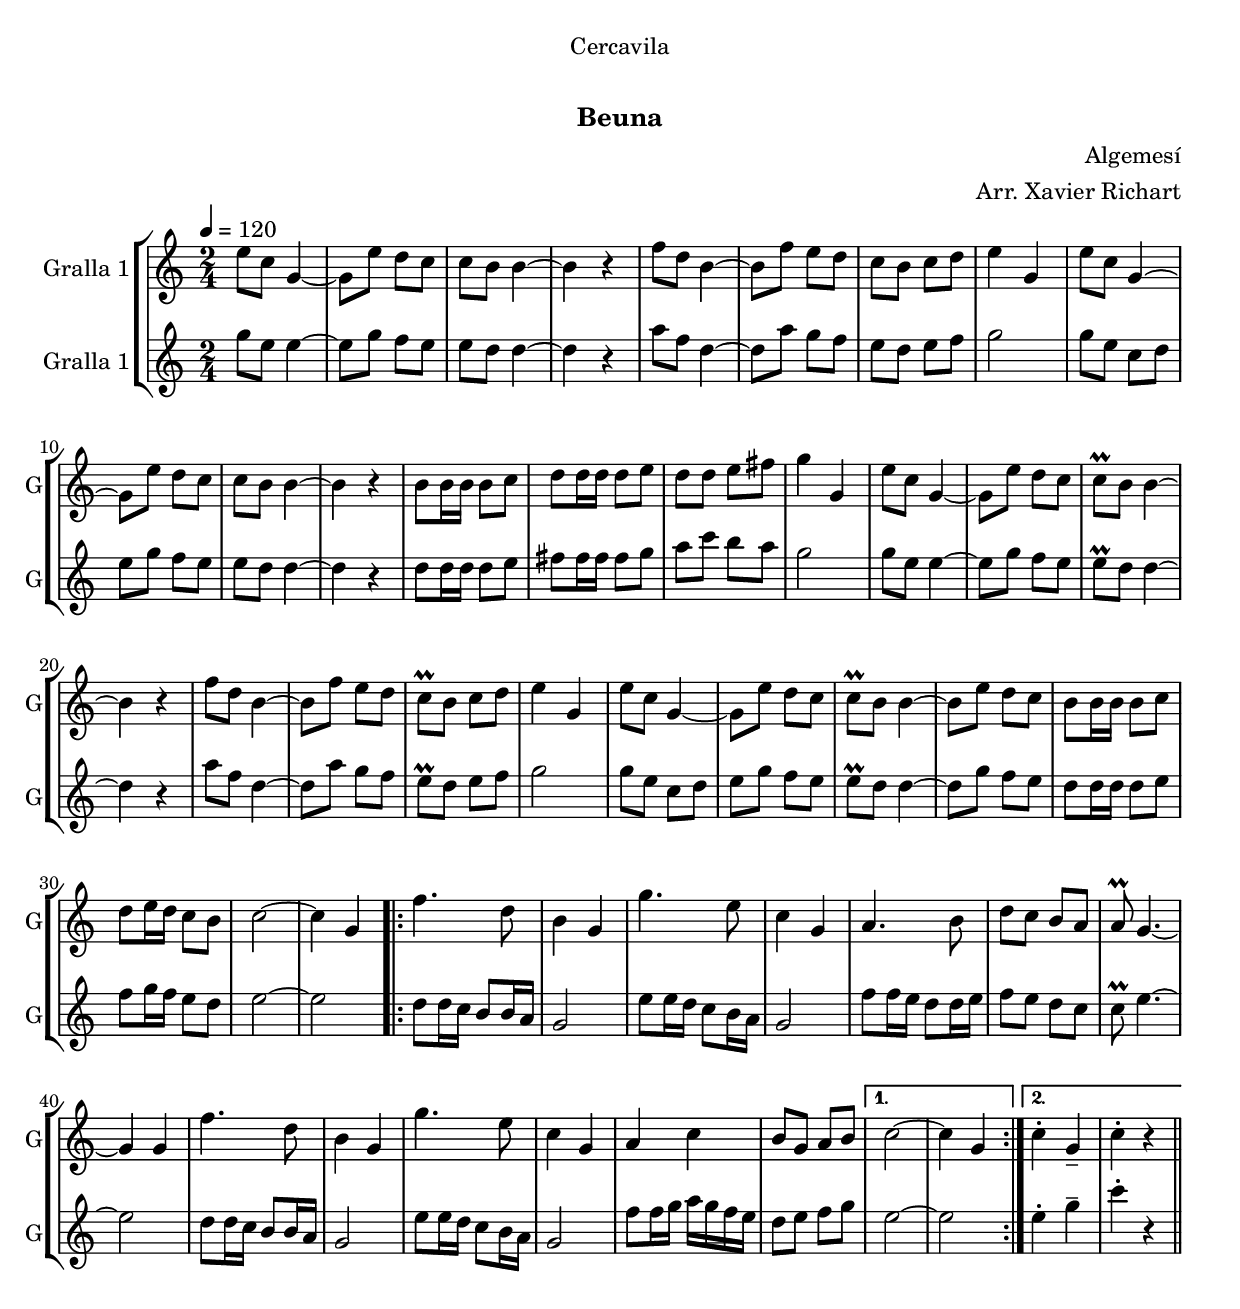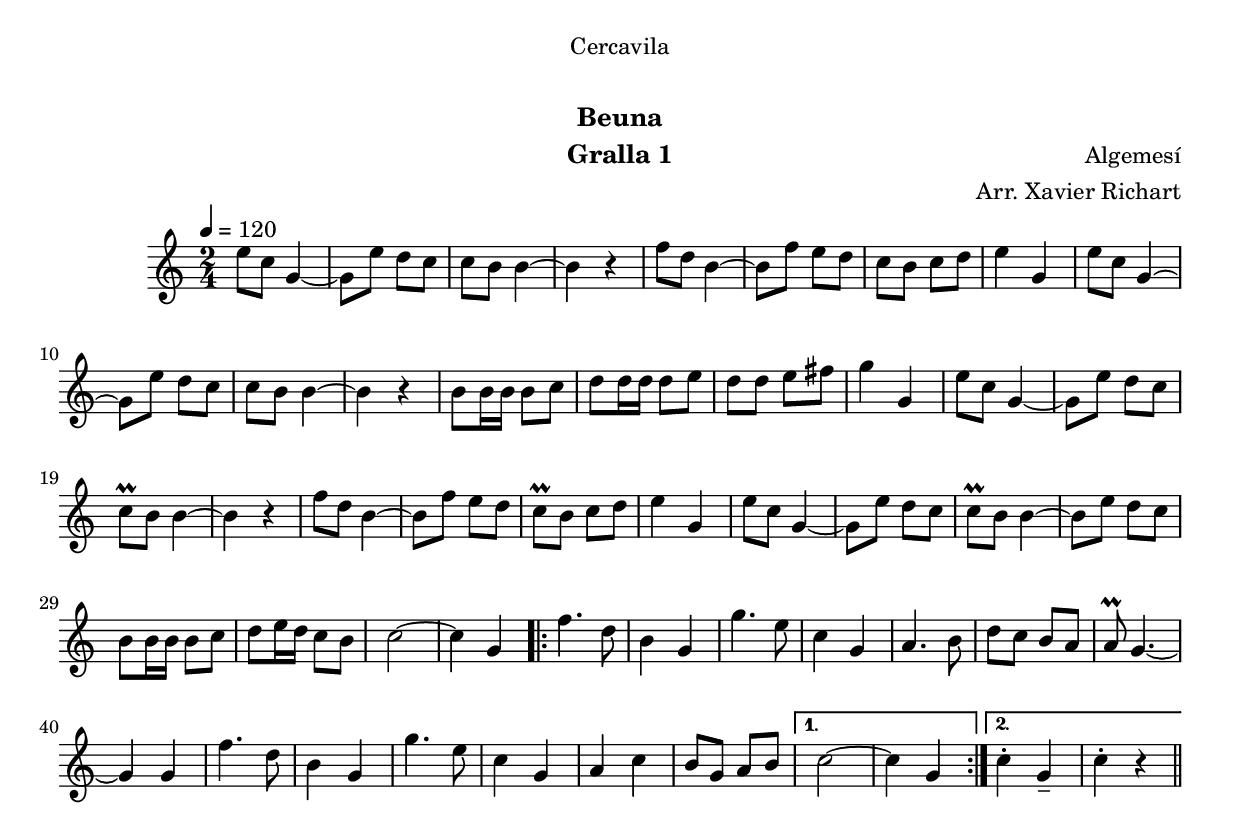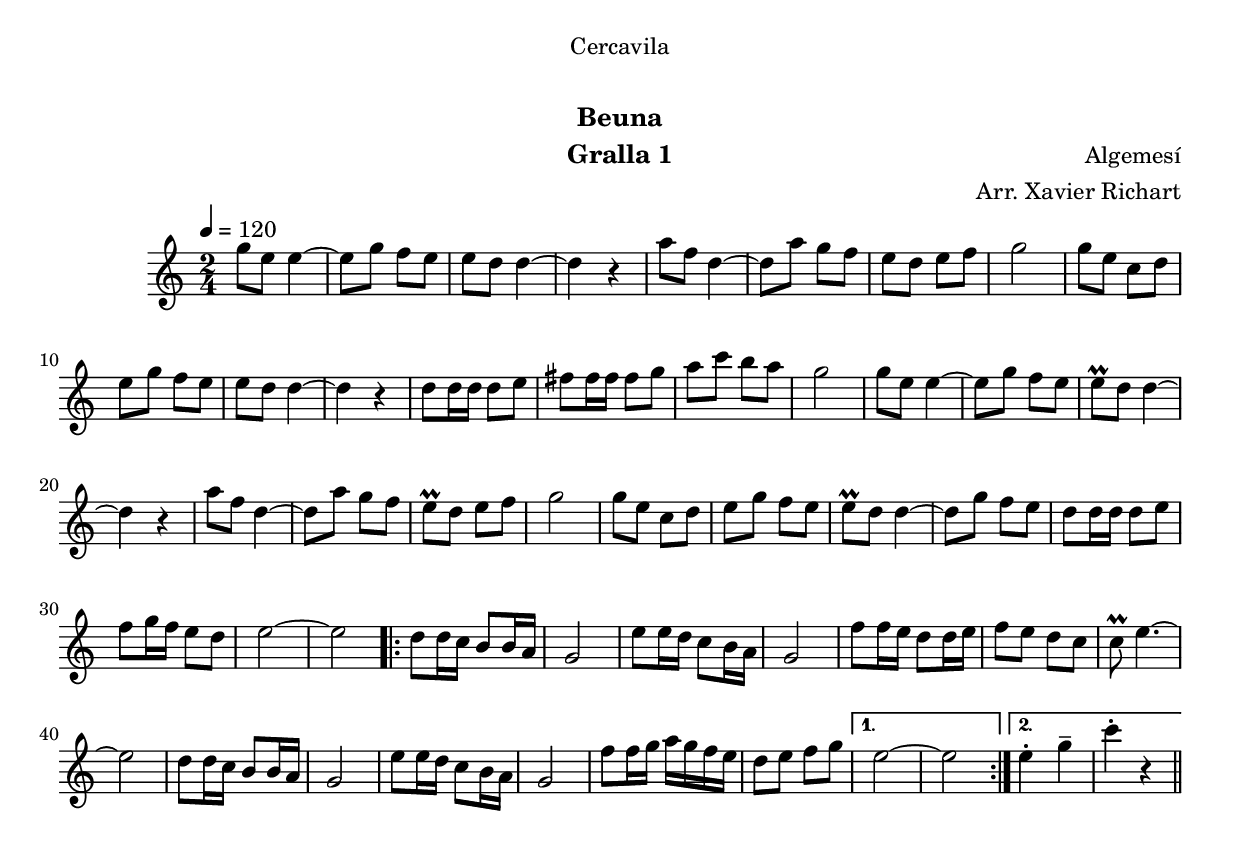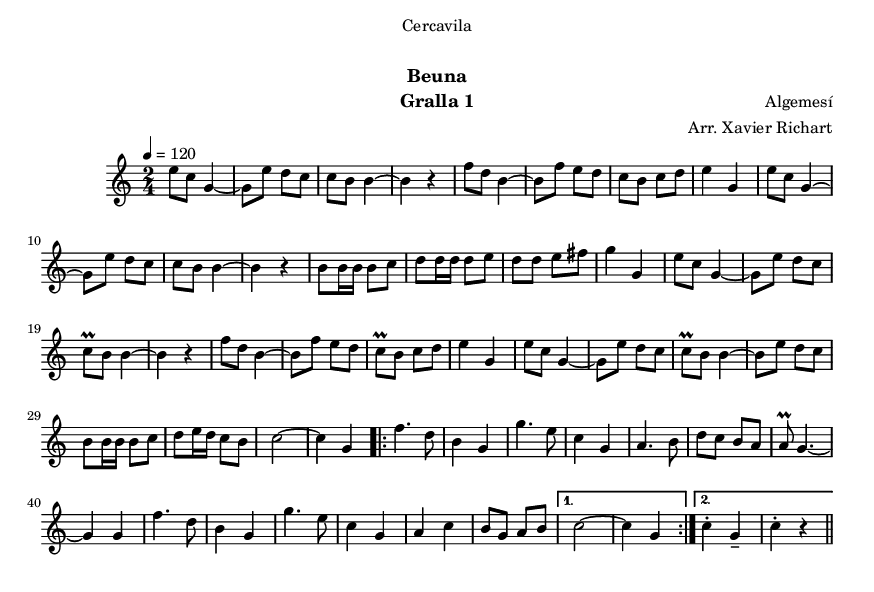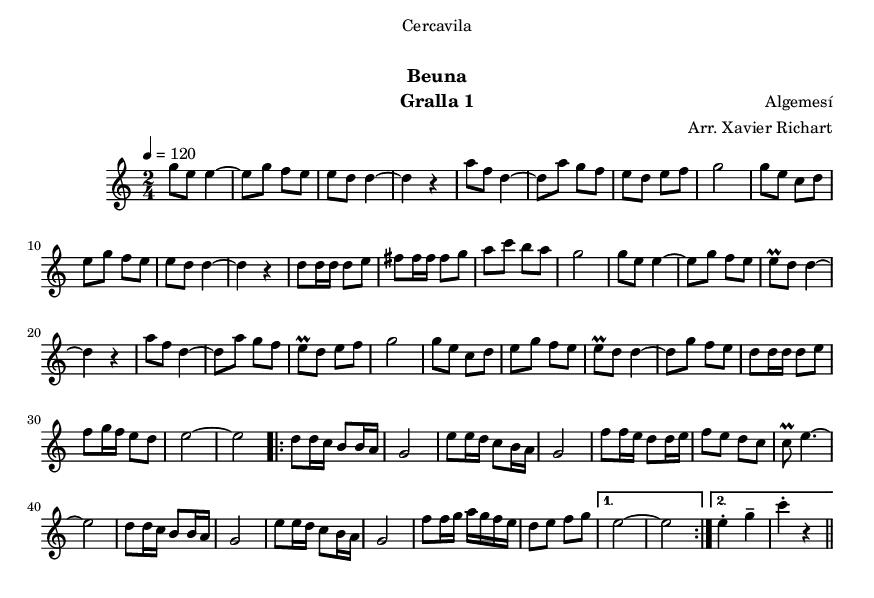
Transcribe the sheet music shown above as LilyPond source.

\version "2.16.0"

\header {
  dedication="Cercavila"
  title="  "
  subtitle="Beuna"
  subsubtitle=""
  poet=""
  meter=""
  piece=""
  composer="Algemesí"
  arranger="Arr. Xavier Richart"
  opus=""
  instrument=""
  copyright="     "
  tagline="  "
}

liniaroAa =
\relative e''
{
  \tempo 4=120
  \clef treble
  \key c \major
  \time 2/4
  e8 c g4 ~  |
  g8 e' d c  |
  c8 b b4 ~  |
  b4 r  |
  %05
  f'8 d b4 ~  |
  b8 f' e d  |
  c8 b c d  |
  e4 g,  |
  e'8 c g4 ~  |
  %10
  g8 e' d c  |
  c8 b b4 ~  |
  b4 r  |
  b8 b16 b b8 c  |
  d8 d16 d d8 e  |
  %15
  d8 d e fis  |
  g4 g,  |
  e'8 c g4 ~  |
  g8 e' d c  |
  c8\prall b b4 ~  |
  %20
  b4 r  |
  f'8 d b4 ~  |
  b8 f' e d  |
  c8\prall b c d  |
  e4 g,  |
  %25
  e'8 c g4 ~  |
  g8 e' d c  |
  c8\prall b b4 ~  |
  b8 e d c  |
  b8 b16 b b8 c  |
  %30
  d8 e16 d c8 b  |
  c2 ~  |
  c4 g  |
  \repeat volta 2 { f'4. d8  |
  b4 g  |
  %35
  g'4. e8  |
  c4 g  |
  a4. b8  |
  d8 c b a  |
  a8\prall g4. ~  |
  %40
  g4 g  |
  f'4. d8  |
  b4 g  |
  g'4. e8  |
  c4 g  |
  %45
  a4 c  |
  b8 g a b }
  \alternative { { c2 ~  |
  c4 g }
  { c4-. g--  |
  %50
  c4-. r } } \bar "||"
}

liniaroAb =
\relative g''
{
  \tempo 4=120
  \clef treble
  \key c \major
  \time 2/4
  g8 e e4 ~  |
  e8 g f e  |
  e8 d d4 ~  |
  d4 r  |
  %05
  a'8 f d4 ~  |
  d8 a' g f  |
  e8 d e f  |
  g2  |
  g8 e c d  |
  %10
  e8 g f e  |
  e8 d d4 ~  |
  d4 r  |
  d8 d16 d d8 e  |
  fis8 fis16 fis fis8 g  |
  %15
  a8 c b a  |
  g2  |
  g8 e e4 ~  |
  e8 g f e  |
  e8\prall d d4 ~  |
  %20
  d4 r  |
  a'8 f d4 ~  |
  d8 a' g f  |
  e8\prall d e f  |
  g2  |
  %25
  g8 e c d  |
  e8 g f e  |
  e8\prall d d4 ~  |
  d8 g f e  |
  d8 d16 d d8 e  |
  %30
  f8 g16 f e8 d  |
  e2 ~  |
  e2  |
  \repeat volta 2 { d8 d16 c b8 b16 a  |
  g2  |
  %35
  e'8 e16 d c8 b16 a  |
  g2  |
  f'8 f16 e d8 d16 e  |
  f8 e d c  |
  c8\prall e4. ~  |
  %40
  e2  |
  d8 d16 c b8 b16 a  |
  g2  |
  e'8 e16 d c8 b16 a  |
  g2  |
  %45
  f'8 f16 g a g f e  |
  d8 e f g }
  \alternative { { e2 ~  |
  e2 }
  { e4-. g--  |
  %50
  c4-. r } } \bar "||"
}

\book {

\paper {
  print-page-number = false
}

\bookpart {
  \score {
    \new StaffGroup {
      \override Score.RehearsalMark #'self-alignment-X = #LEFT
      <<
        \new Staff \with {instrumentName = #"Gralla 1" shortInstrumentName = #"G"} \liniaroAa
        \new Staff \with {instrumentName = #"Gralla 1" shortInstrumentName = #"G"} \liniaroAb
      >>
    }
    \layout {}
  }\score { \unfoldRepeats
    \new StaffGroup {
      \override Score.RehearsalMark #'self-alignment-X = #LEFT
      <<
        \new Staff \with {instrumentName = #"Gralla 1" shortInstrumentName = #"G"} \liniaroAa
        \new Staff \with {instrumentName = #"Gralla 1" shortInstrumentName = #"G"} \liniaroAb
      >>
    }
    \midi {}
  }
}

\bookpart {
  \header {instrument="Gralla 1"}
  \score {
    \new StaffGroup {
      \override Score.RehearsalMark #'self-alignment-X = #LEFT
      <<
        \new Staff \liniaroAa
      >>
    }
    \layout {}
  }\score { \unfoldRepeats
    \new StaffGroup {
      \override Score.RehearsalMark #'self-alignment-X = #LEFT
      <<
        \new Staff \liniaroAa
      >>
    }
    \midi {}
  }
}

\bookpart {
  \header {instrument="Gralla 1"}
  \score {
    \new StaffGroup {
      \override Score.RehearsalMark #'self-alignment-X = #LEFT
      <<
        \new Staff \liniaroAb
      >>
    }
    \layout {}
  }\score { \unfoldRepeats
    \new StaffGroup {
      \override Score.RehearsalMark #'self-alignment-X = #LEFT
      <<
        \new Staff \liniaroAb
      >>
    }
    \midi {}
  }
}

}

\book {

\paper {
  print-page-number = false
  #(set-paper-size "a6landscape")
  #(layout-set-staff-size 14)
}

\bookpart {
  \header {instrument="Gralla 1"}
  \score {
    \new StaffGroup {
      \override Score.RehearsalMark #'self-alignment-X = #LEFT
      <<
        \new Staff \liniaroAa
      >>
    }
    \layout {}
  }
}

\bookpart {
  \header {instrument="Gralla 1"}
  \score {
    \new StaffGroup {
      \override Score.RehearsalMark #'self-alignment-X = #LEFT
      <<
        \new Staff \liniaroAb
      >>
    }
    \layout {}
  }
}

}

